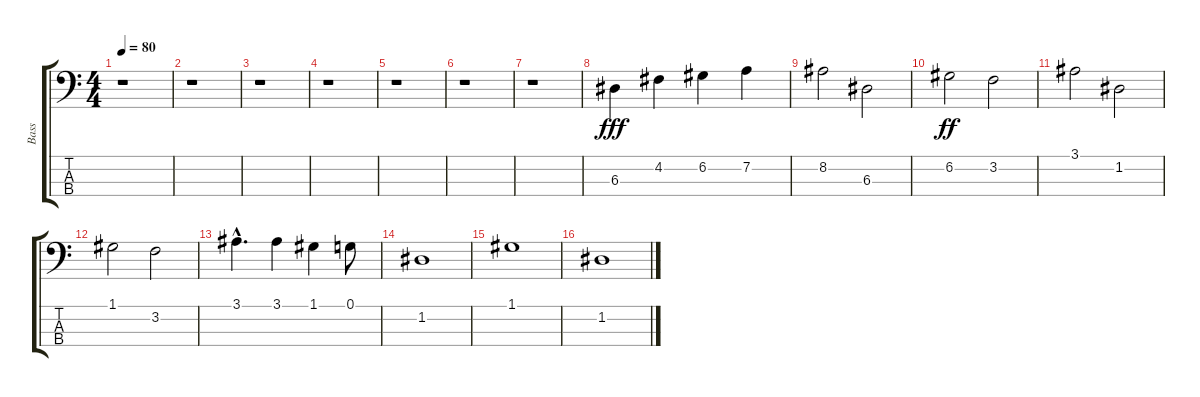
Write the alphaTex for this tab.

\track ("Bass" "Bass") {instrument electricbasspick}
\staff {score tabs}
\tuning (G2 D2 A1 E1) {hide}
\ts (4 4)
\tempo 80
\clef f4
\ks c
r.1{dy fff instrument electricbasspick} |
r.1 |
r.1 |
r.1 |
r.1 |
r.1 |
r.1 |
6.3.4 4.2.4 6.2.4 7.2.4 |
8.2.2 6.3.2 |
6.2.2{dy ff} 3.2.2 |
3.1.2 1.2.2 |
1.1.2 3.2.2 |
3.1{hac}.4{d} 3.1.4 1.1.4 0.1.8 |
1.2.1 |
1.1.1 |
1.2.1
